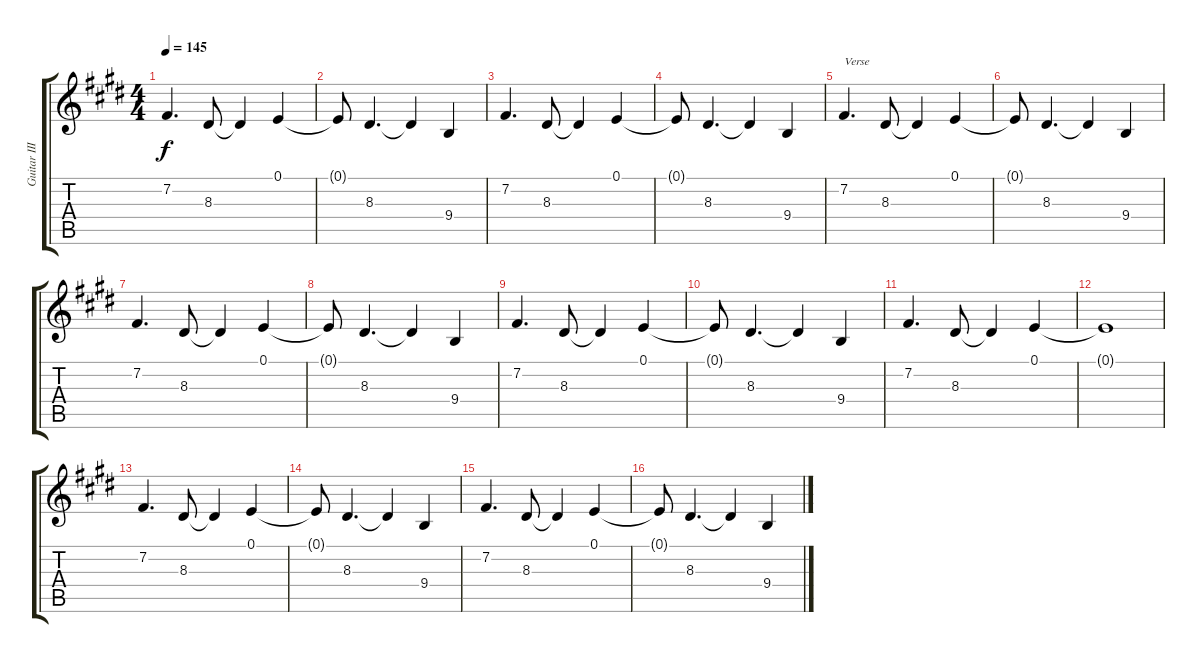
\track ("Guitar III" "Guitar III") {instrument fx8scifi}
\staff {score tabs}
\tuning (E4 B3 G3 D3 A2 E2) {hide}
\ts (4 4)
\tempo 145
\clef g2
\ks e
7.2.4{d dy f} 8.3.8 8.3{t}.4 0.1.4 |
0.1{t}.8 8.3.4{d} 8.3{t}.4 9.4.4 |
7.2.4{d} 8.3.8 8.3{t}.4 0.1.4 |
0.1{t}.8 8.3.4{d} 8.3{t}.4 9.4.4 |
7.2.4{d txt "Verse"} 8.3.8 8.3{t}.4 0.1.4 |
0.1{t}.8 8.3.4{d} 8.3{t}.4 9.4.4 |
7.2.4{d} 8.3.8 8.3{t}.4 0.1.4 |
0.1{t}.8 8.3.4{d} 8.3{t}.4 9.4.4 |
7.2.4{d} 8.3.8 8.3{t}.4 0.1.4 |
0.1{t}.8 8.3.4{d} 8.3{t}.4 9.4.4 |
7.2.4{d} 8.3.8 8.3{t}.4 0.1.4 |
0.1{t}.1 |
7.2.4{d} 8.3.8 8.3{t}.4 0.1.4 |
0.1{t}.8 8.3.4{d} 8.3{t}.4 9.4.4 |
7.2.4{d} 8.3.8 8.3{t}.4 0.1.4 |
0.1{t}.8 8.3.4{d} 8.3{t}.4 9.4.4
